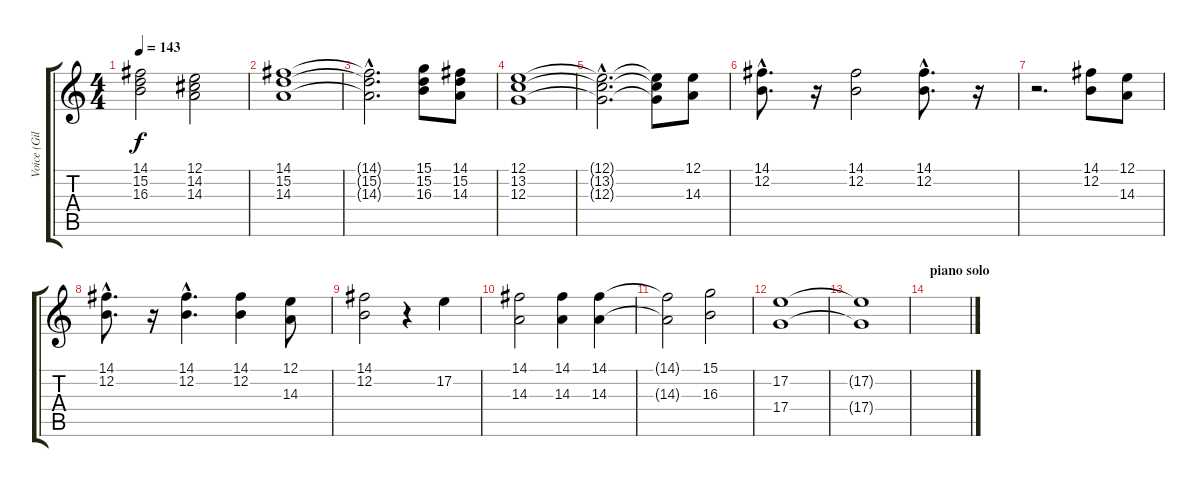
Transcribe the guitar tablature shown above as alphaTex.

\track ("Voice (Gilmour)" "Voice (Gil") {instrument synthvoice}
\staff {score tabs}
\tuning (E4 B3 G3 D3 A2 E2) {hide}
\ts (4 4)
\tempo 143
\clef g2
\ks c
(14.1 15.2 16.3).2{dy f} (12.1 14.2 14.3).2 |
(14.1 15.2 14.3).1 |
(14.1{hac t} 15.2{hac t} 14.3{hac t}).2{d} (15.1 15.2 16.3).8 (14.1 15.2 14.3).8 |
(12.1 13.2 12.3).1 |
(12.1{hac t} 13.2{hac t} 12.3{hac t}).2{d} (12.1{t} 13.2{t} 12.3{t}).8 (12.1 14.3).8 |
(14.1{hac} 12.2{hac}).8{d} r.16 (14.1 12.2).2 (14.1{hac} 12.2{hac}).8{d} r.16 |
r.2{d} (14.1 12.2).8 (12.1 14.3).8 |
(14.1{hac} 12.2{hac}).8{d} r.16 (14.1{hac} 12.2{hac}).4{d} (14.1 12.2).4 (12.1 14.3).8 |
(14.1 12.2).2 r.4 17.2.4 |
(14.1 14.3).2 (14.1 14.3).4 (14.1 14.3).4 |
(14.1{t} 14.3{t}).2 (15.1 16.3).2 |
(17.2 17.4).1 |
(17.2{t} 17.4{t}).1 |
\section ("" "piano solo")
